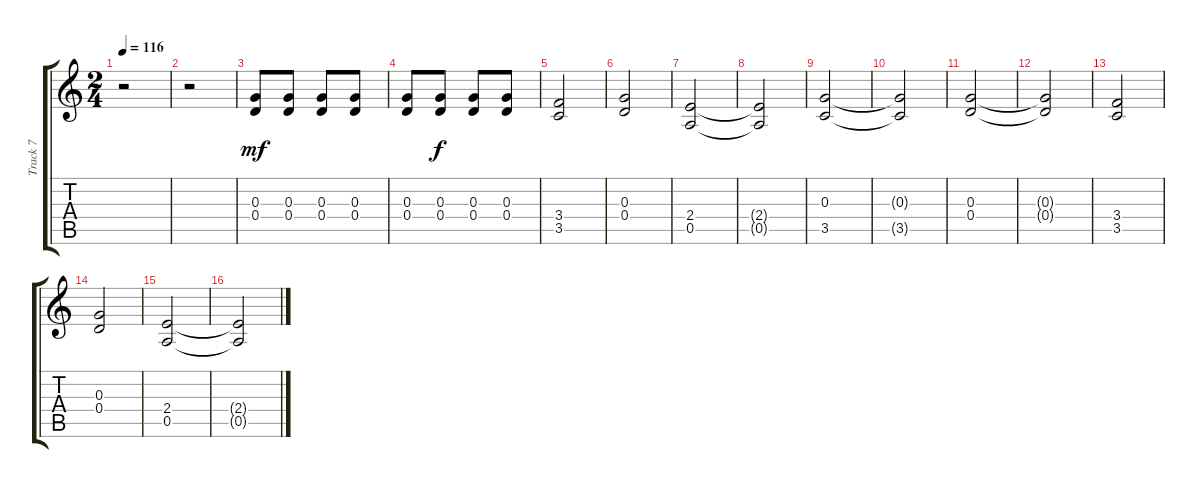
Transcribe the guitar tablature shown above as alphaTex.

\track ("Track 7" "Track 7") {instrument distortionguitar}
\staff {score tabs}
\tuning (E4 B3 G3 D3 A2 E2) {hide}
\ts (2 4)
\tempo 116
\clef g2
\ks c
r.2{dy f} |
r.2 |
(0.3 0.4).8{dy mf} (0.3 0.4).8 (0.3 0.4).8 (0.3 0.4).8 |
(0.3 0.4).8 (0.3 0.4).8{dy f} (0.3 0.4).8 (0.3 0.4).8 |
(3.4 3.5).2 |
(0.3 0.4).2 |
(2.4 0.5).2 |
(2.4{t} 0.5{t}).2 |
(0.3 3.5).2 |
(0.3{t} 3.5{t}).2 |
(0.3 0.4).2 |
(0.3{t} 0.4{t}).2 |
(3.4 3.5).2 |
(0.3 0.4).2 |
(2.4 0.5).2 |
(2.4{t} 0.5{t}).2
